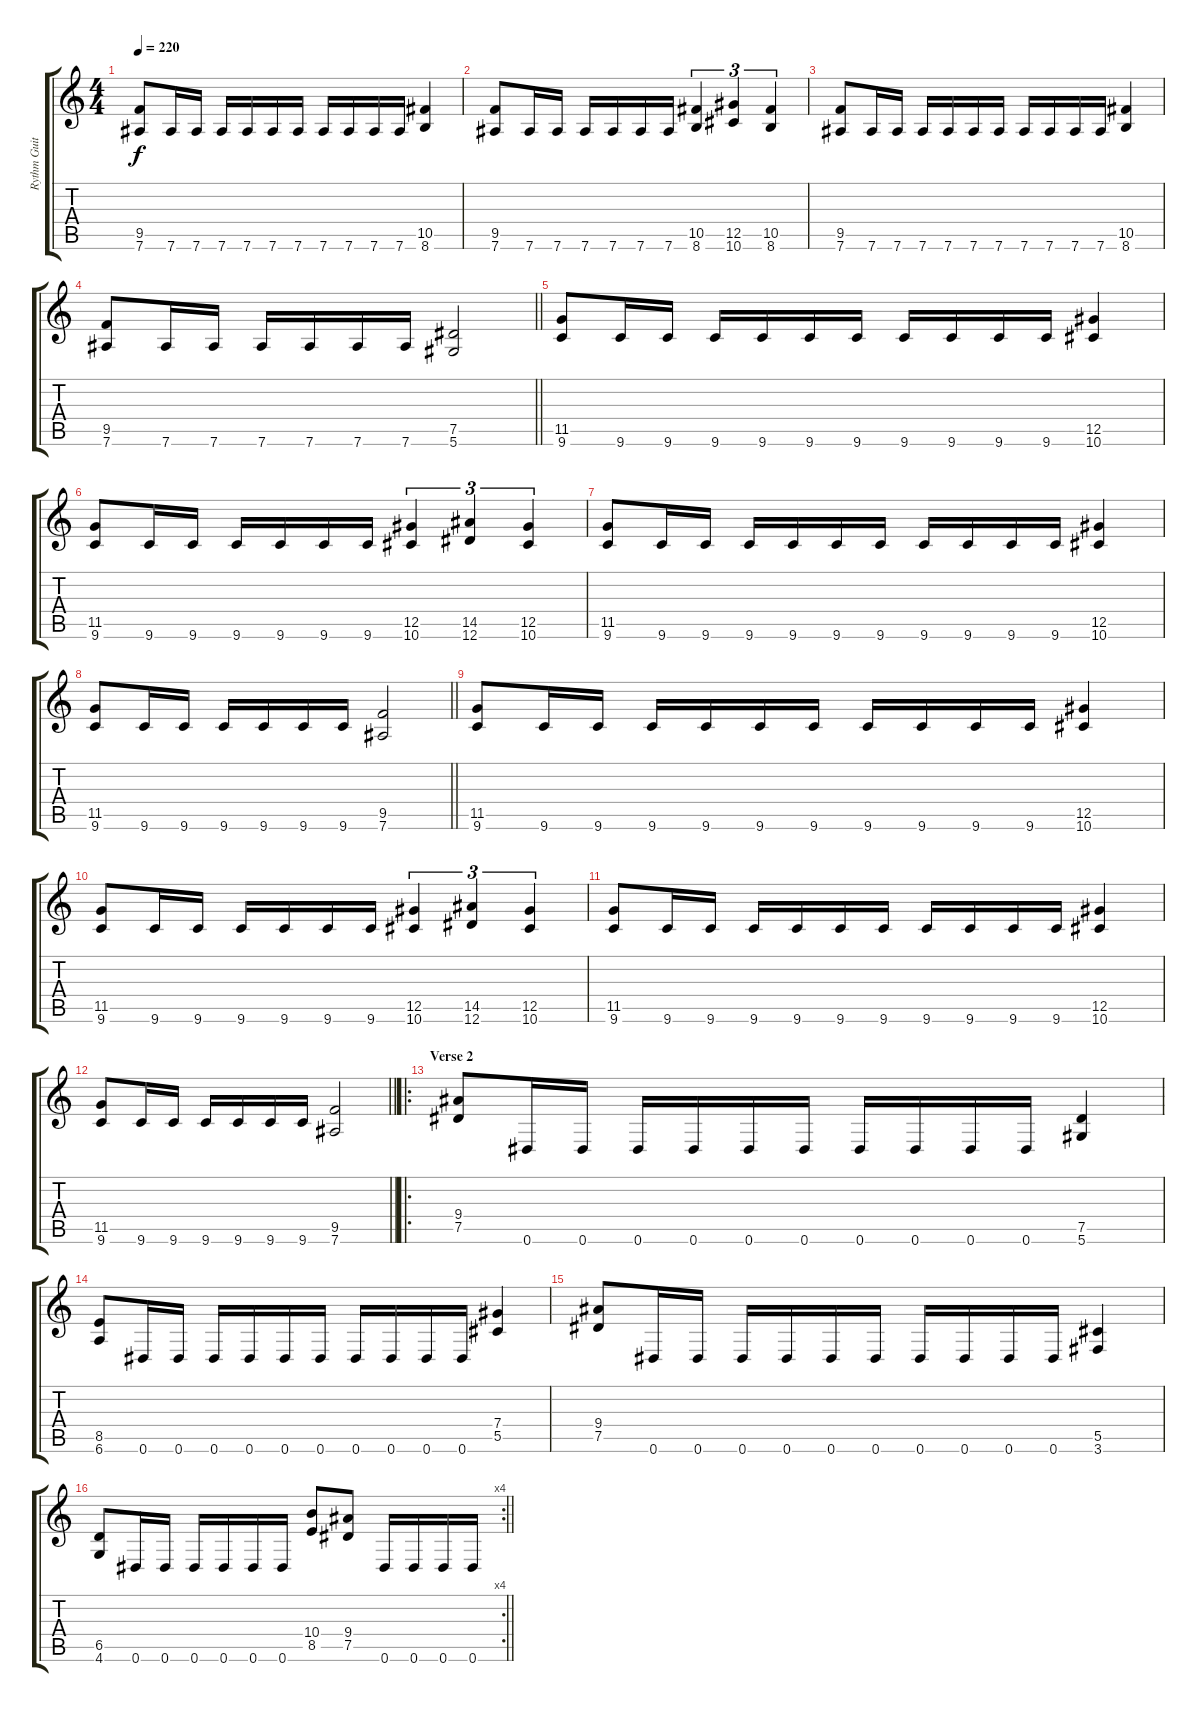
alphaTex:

\track ("Rythm Guitar" "Rythm Guit") {instrument acousticguitarsteel}
\staff {score tabs}
\tuning (Eb4 Bb3 Gb3 Db3 Ab2 Eb2) {hide}
\ts (4 4)
\tempo 220
\clef g2
\ks c
(9.5 7.6).8{dy f} 7.6.16 7.6.16 7.6.16 7.6.16 7.6.16 7.6.16 7.6.16 7.6.16 7.6.16 7.6.16 (10.5 8.6).4 |
(9.5 7.6).8 7.6.16 7.6.16 7.6.16 7.6.16 7.6.16 7.6.16 (10.5 8.6).4{tu (3 2)} (12.5 10.6).4{tu (3 2)} (10.5 8.6).4{tu (3 2)} |
(9.5 7.6).8 7.6.16 7.6.16 7.6.16 7.6.16 7.6.16 7.6.16 7.6.16 7.6.16 7.6.16 7.6.16 (10.5 8.6).4 |
\barLineRight lightlight
(9.5 7.6).8 7.6.16 7.6.16 7.6.16 7.6.16 7.6.16 7.6.16 (7.5 5.6).2 |
(11.5 9.6).8 9.6.16 9.6.16 9.6.16 9.6.16 9.6.16 9.6.16 9.6.16 9.6.16 9.6.16 9.6.16 (12.5 10.6).4 |
(11.5 9.6).8 9.6.16 9.6.16 9.6.16 9.6.16 9.6.16 9.6.16 (12.5 10.6).4{tu (3 2)} (14.5 12.6).4{tu (3 2)} (12.5 10.6).4{tu (3 2)} |
(11.5 9.6).8 9.6.16 9.6.16 9.6.16 9.6.16 9.6.16 9.6.16 9.6.16 9.6.16 9.6.16 9.6.16 (12.5 10.6).4 |
\barLineRight lightlight
(11.5 9.6).8 9.6.16 9.6.16 9.6.16 9.6.16 9.6.16 9.6.16 (9.5 7.6).2 |
(11.5 9.6).8 9.6.16 9.6.16 9.6.16 9.6.16 9.6.16 9.6.16 9.6.16 9.6.16 9.6.16 9.6.16 (12.5 10.6).4 |
(11.5 9.6).8 9.6.16 9.6.16 9.6.16 9.6.16 9.6.16 9.6.16 (12.5 10.6).4{tu (3 2)} (14.5 12.6).4{tu (3 2)} (12.5 10.6).4{tu (3 2)} |
(11.5 9.6).8 9.6.16 9.6.16 9.6.16 9.6.16 9.6.16 9.6.16 9.6.16 9.6.16 9.6.16 9.6.16 (12.5 10.6).4 |
\barLineRight lightlight
(11.5 9.6).8 9.6.16 9.6.16 9.6.16 9.6.16 9.6.16 9.6.16 (9.5 7.6).2 |
\ro
\section ("" "Verse 2")
(9.4 7.5).8 0.6.16 0.6.16 0.6.16 0.6.16 0.6.16 0.6.16 0.6.16 0.6.16 0.6.16 0.6.16 (7.5 5.6).4 |
(8.5 6.6).8 0.6.16 0.6.16 0.6.16 0.6.16 0.6.16 0.6.16 0.6.16 0.6.16 0.6.16 0.6.16 (7.4 5.5).4 |
(9.4 7.5).8 0.6.16 0.6.16 0.6.16 0.6.16 0.6.16 0.6.16 0.6.16 0.6.16 0.6.16 0.6.16 (5.5 3.6).4 |
\rc 4
\barLineRight lightlight
(6.5 4.6).8 0.6.16 0.6.16 0.6.16 0.6.16 0.6.16 0.6.16 (10.4 8.5).8 (9.4 7.5).8 0.6.16 0.6.16 0.6.16 0.6.16
